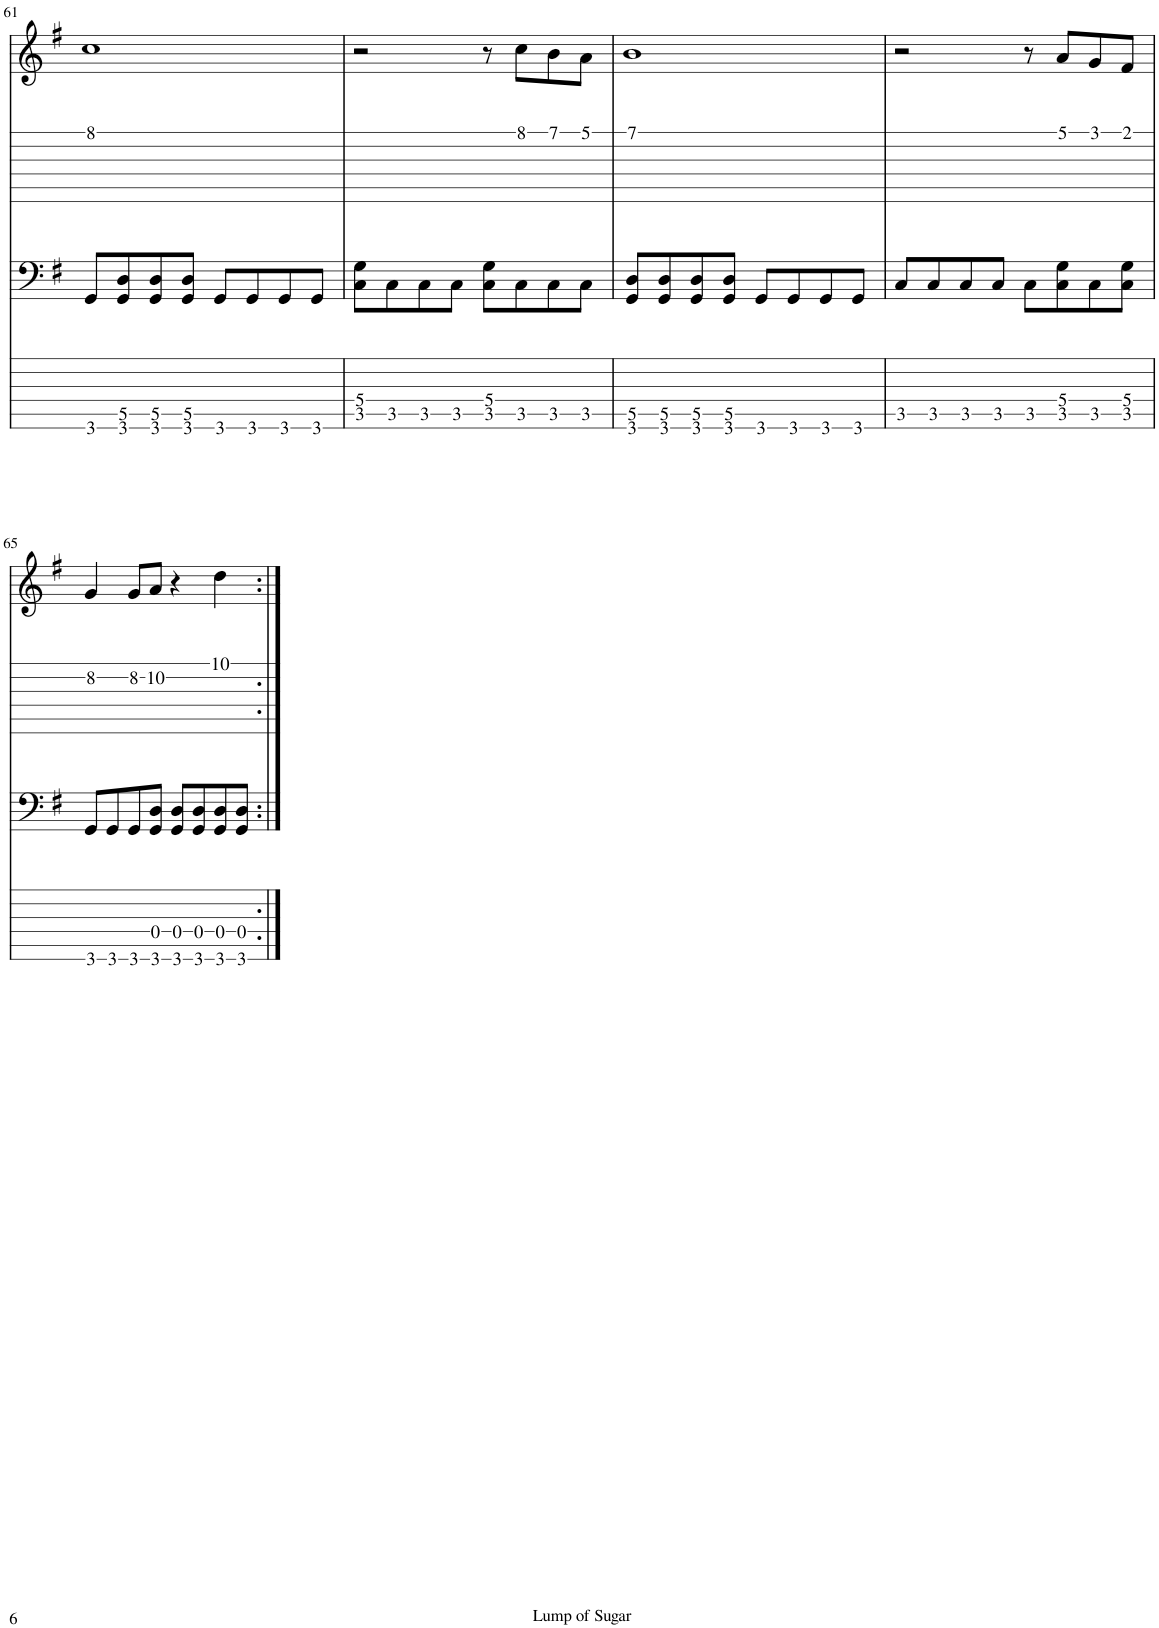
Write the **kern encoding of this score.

**kern	**kern	**kern	**kern
*part2	*part2	*part1	*part1
*staff4	*staff3	*staff2	*staff1
*I"Electric Guitar  (Power Chord/Arpegio)	*	*I"Electric Guitar  (Melody)	*
*I'Elec Gtr	*	*I'Elec Gtr	*
!!LO:PB:g=z
*	*clefF4	*	*clefG2
*k[f#]	*k[f#]	*k[f#]	*k[f#]
*G:	*G:	*G:	*G:
*M4/4	*M4/4	*M4/4	*M4/4
=61	=61	=61	=61
8GGL	8GG/L	1cc	1cc
8GG\ 8D\J	8GG/ 8D/	.	.
8GG\ 8D\L	8GG/ 8D/	.	.
8GG\ 8D\J	8GG/ 8D/J	.	.
8GGL	8GG/L	.	.
8GGJ	8GG/	.	.
8GGL	8GG/	.	.
8GGJ	8GG/J	.	.
=62	=62	=62	=62
8C\ 8G\L	8C\ 8G\L	2r	2r
8CJ	8C\	.	.
8CL	8C\	.	.
8CJ	8C\J	.	.
8C\ 8G\L	8C\ 8G\L	8r	8r
8CJ	8C\	8cc	8cc\L
8CL	8C\	8bL	8b\
8CJ	8C\J	8aJ	8a\J
=63	=63	=63	=63
8GG\ 8D\L	8GG/ 8D/L	1b	1b
8GG\ 8D\J	8GG/ 8D/	.	.
8GG\ 8D\L	8GG/ 8D/	.	.
8GG\ 8D\J	8GG/ 8D/J	.	.
8GGL	8GG/L	.	.
8GGJ	8GG/	.	.
8GGL	8GG/	.	.
8GGJ	8GG/J	.	.
=64	=64	=64	=64
8CL	8C/L	2r	2r
8CJ	8C/	.	.
8CL	8C/	.	.
8CJ	8C/J	.	.
8CL	8C\L	8r	8r
8C\ 8G\J	8C\ 8G\	8a	8a/L
8CL	8C\	8gL	8g/
8C\ 8G\J	8C\ 8G\J	8f#J	8f#/J
!!LO:LB:g=z
=65	=65	=65	=65
8GGL	8GG/L	4g	4g/
8GGJ	8GG/	.	.
8GGL	8GG/	8gL	8g/L
8GG\ 8D\J	8GG/ 8D/J	8aJ	8a/J
8GG\ 8D\L	8GG/ 8D/L	4r	4r
8GG\ 8D\J	8GG/ 8D/	.	.
8GG\ 8D\L	8GG/ 8D/	4dd	4dd\
8GG\ 8D\J	8GG/ 8D/J	.	.
=:|!	=:|!	=:|!	=:|!
*-	*-	*-	*-
